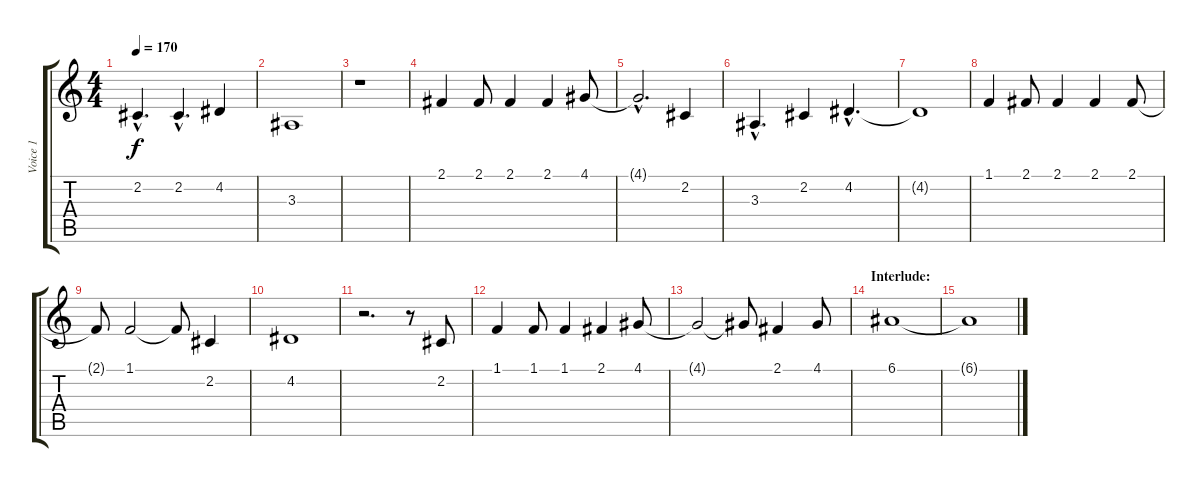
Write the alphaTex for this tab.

\track ("Voice 1" "Voice 1") {instrument lead6voice}
\staff {score tabs}
\tuning (E4 B3 G3 D3 A2 E2) {hide}
\ts (4 4)
\tempo 170
\clef g2
\ks c
2.2{hac}.4{d dy f} 2.2{hac}.4{d} 4.2.4 |
3.3.1 |
r.1 |
2.1.4 2.1.8 2.1.4 2.1.4 4.1.8 |
4.1{hac t}.2{d} 2.2.4 |
3.3{hac}.4{d} 2.2.4 4.2{hac}.4{d} |
4.2{t}.1 |
1.1.4 2.1.8 2.1.4 2.1.4 2.1.8 |
2.1{t}.8 1.1.2 1.1{t}.8 2.2.4 |
4.2.1 |
r.2{d} r.8 2.2.8 |
1.1.4 1.1.8 1.1.4 2.1.4 4.1.8 |
4.1{t}.2 4.1{t}.8 2.1.4 4.1.8 |
\section ("" "Interlude:")
6.1.1 |
6.1{t}.1
